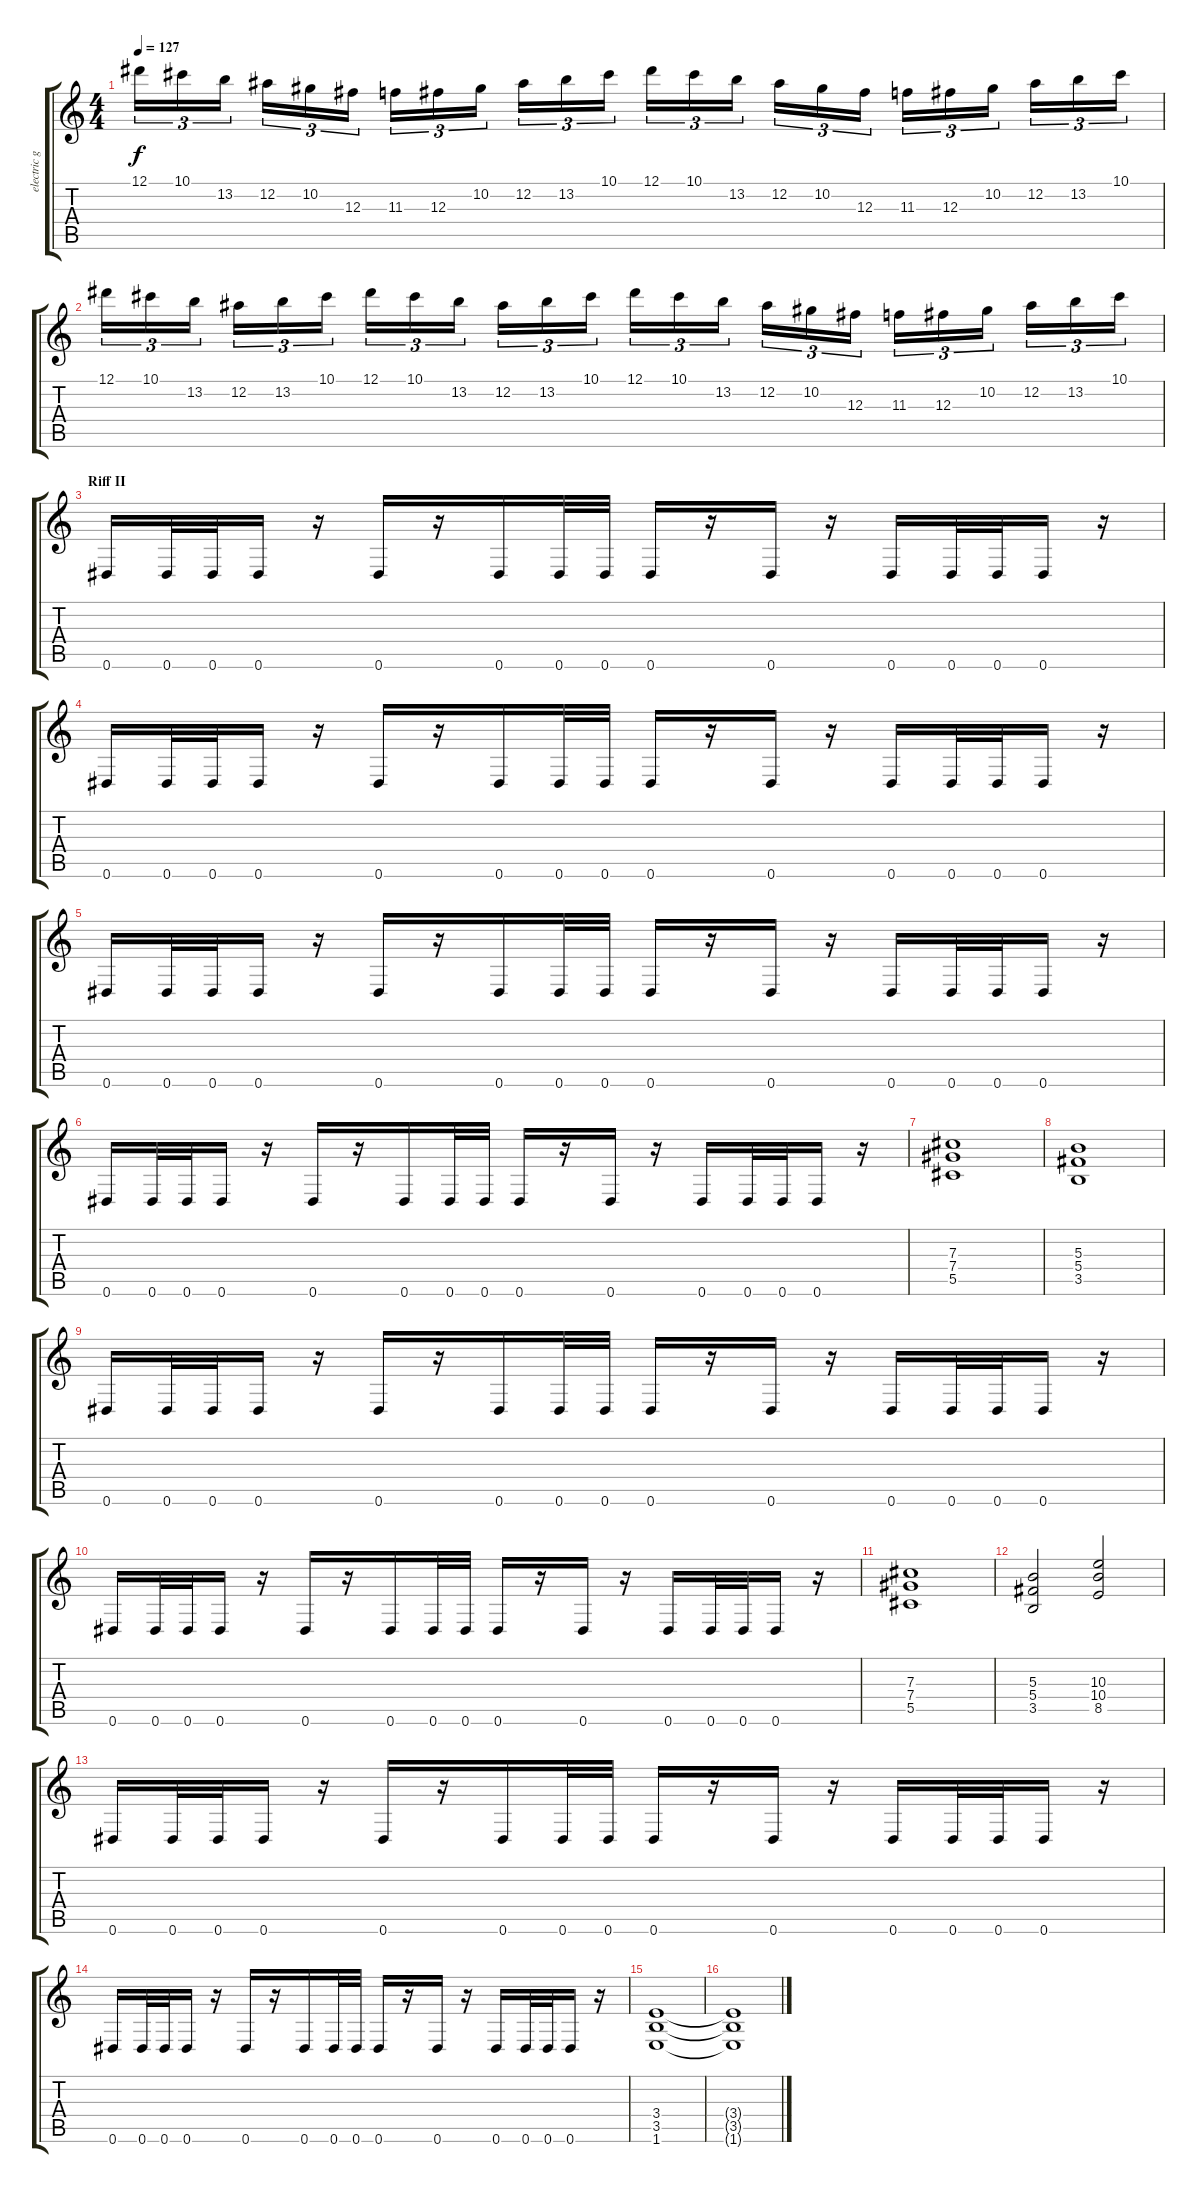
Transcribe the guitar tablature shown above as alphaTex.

\track ("electric guitar I" "electric g") {instrument distortionguitar}
\staff {score tabs}
\tuning (Eb4 Bb3 Gb3 Db3 Ab2 Eb2) {hide}
\ts (4 4)
\tempo 127
\clef g2
\ks c
12.1.16{tu (3 2) dy f} 10.1.16{tu (3 2)} 13.2.16{tu (3 2)} 12.2.16{tu (3 2)} 10.2.16{tu (3 2)} 12.3.16{tu (3 2)} 11.3.16{tu (3 2)} 12.3.16{tu (3 2)} 10.2.16{tu (3 2)} 12.2.16{tu (3 2)} 13.2.16{tu (3 2)} 10.1.16{tu (3 2)} 12.1.16{tu (3 2)} 10.1.16{tu (3 2)} 13.2.16{tu (3 2)} 12.2.16{tu (3 2)} 10.2.16{tu (3 2)} 12.3.16{tu (3 2)} 11.3.16{tu (3 2)} 12.3.16{tu (3 2)} 10.2.16{tu (3 2)} 12.2.16{tu (3 2)} 13.2.16{tu (3 2)} 10.1.16{tu (3 2)} |
12.1.16{tu (3 2)} 10.1.16{tu (3 2)} 13.2.16{tu (3 2)} 12.2.16{tu (3 2)} 13.2.16{tu (3 2)} 10.1.16{tu (3 2)} 12.1.16{tu (3 2)} 10.1.16{tu (3 2)} 13.2.16{tu (3 2)} 12.2.16{tu (3 2)} 13.2.16{tu (3 2)} 10.1.16{tu (3 2)} 12.1.16{tu (3 2)} 10.1.16{tu (3 2)} 13.2.16{tu (3 2)} 12.2.16{tu (3 2)} 10.2.16{tu (3 2)} 12.3.16{tu (3 2)} 11.3.16{tu (3 2)} 12.3.16{tu (3 2)} 10.2.16{tu (3 2)} 12.2.16{tu (3 2)} 13.2.16{tu (3 2)} 10.1.16{tu (3 2) volume 15 balance 8} |
\section ("" "Riff II")
0.6.16 0.6.32 0.6.32 0.6.16 r.16 0.6.16 r.16 0.6.16 0.6.32 0.6.32 0.6.16 r.16 0.6.16 r.16 0.6.16 0.6.32 0.6.32 0.6.16 r.16 |
0.6.16 0.6.32 0.6.32 0.6.16 r.16 0.6.16 r.16 0.6.16 0.6.32 0.6.32 0.6.16 r.16 0.6.16 r.16 0.6.16 0.6.32 0.6.32 0.6.16 r.16 |
0.6.16 0.6.32 0.6.32 0.6.16 r.16 0.6.16 r.16 0.6.16 0.6.32 0.6.32 0.6.16 r.16 0.6.16 r.16 0.6.16 0.6.32 0.6.32 0.6.16 r.16 |
0.6.16 0.6.32 0.6.32 0.6.16 r.16 0.6.16 r.16 0.6.16 0.6.32 0.6.32 0.6.16 r.16 0.6.16 r.16 0.6.16 0.6.32 0.6.32 0.6.16 r.16 |
(7.3 7.4 5.5).1{volume 13} |
(5.3 5.4 3.5).1 |
0.6.16{volume 16} 0.6.32 0.6.32 0.6.16 r.16 0.6.16 r.16 0.6.16 0.6.32 0.6.32 0.6.16 r.16 0.6.16 r.16 0.6.16 0.6.32 0.6.32 0.6.16 r.16 |
0.6.16 0.6.32 0.6.32 0.6.16 r.16 0.6.16 r.16 0.6.16 0.6.32 0.6.32 0.6.16 r.16 0.6.16 r.16 0.6.16 0.6.32 0.6.32 0.6.16 r.16 |
(7.3 7.4 5.5).1{volume 13} |
(5.3 5.4 3.5).2 (10.3 10.4 8.5).2 |
0.6.16{volume 16} 0.6.32 0.6.32 0.6.16 r.16 0.6.16 r.16 0.6.16 0.6.32 0.6.32 0.6.16 r.16 0.6.16 r.16 0.6.16 0.6.32 0.6.32 0.6.16 r.16 |
0.6.16 0.6.32 0.6.32 0.6.16 r.16 0.6.16 r.16 0.6.16 0.6.32 0.6.32 0.6.16 r.16 0.6.16 r.16 0.6.16 0.6.32 0.6.32 0.6.16 r.16 |
(3.4 3.5 1.6).1 |
(3.4{t} 3.5{t} 1.6{t}).1
